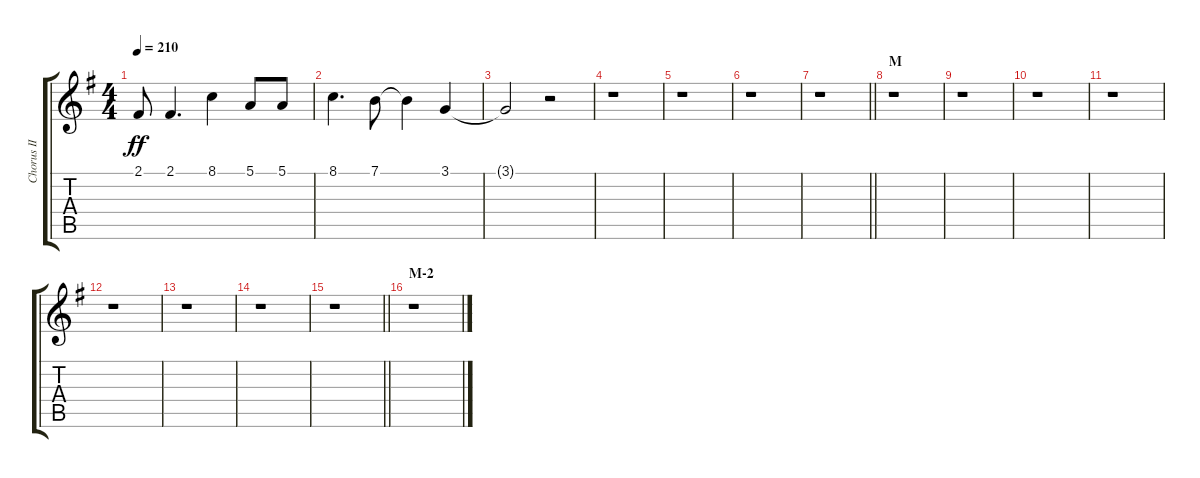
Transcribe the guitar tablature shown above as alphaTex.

\track ("Chorus II" "Chorus II") {instrument voiceoohs}
\staff {score tabs}
\tuning (E4 B3 G3 D3 A2 E2) {hide}
\ts (4 4)
\tempo 210
\clef g2
\ks g
2.1.8{dy ff} 2.1.4{d} 8.1.4 5.1.8 5.1.8 |
8.1.4{d} 7.1.8 7.1{t}.4 3.1.4 |
3.1{t}.2 r.2 |
r.1 |
r.1 |
r.1 |
\barLineRight lightlight
r.1 |
\section ("" "M")
r.1 |
r.1 |
r.1 |
r.1 |
r.1 |
r.1 |
r.1 |
\barLineRight lightlight
r.1 |
\section ("" "M-2")
r.1
